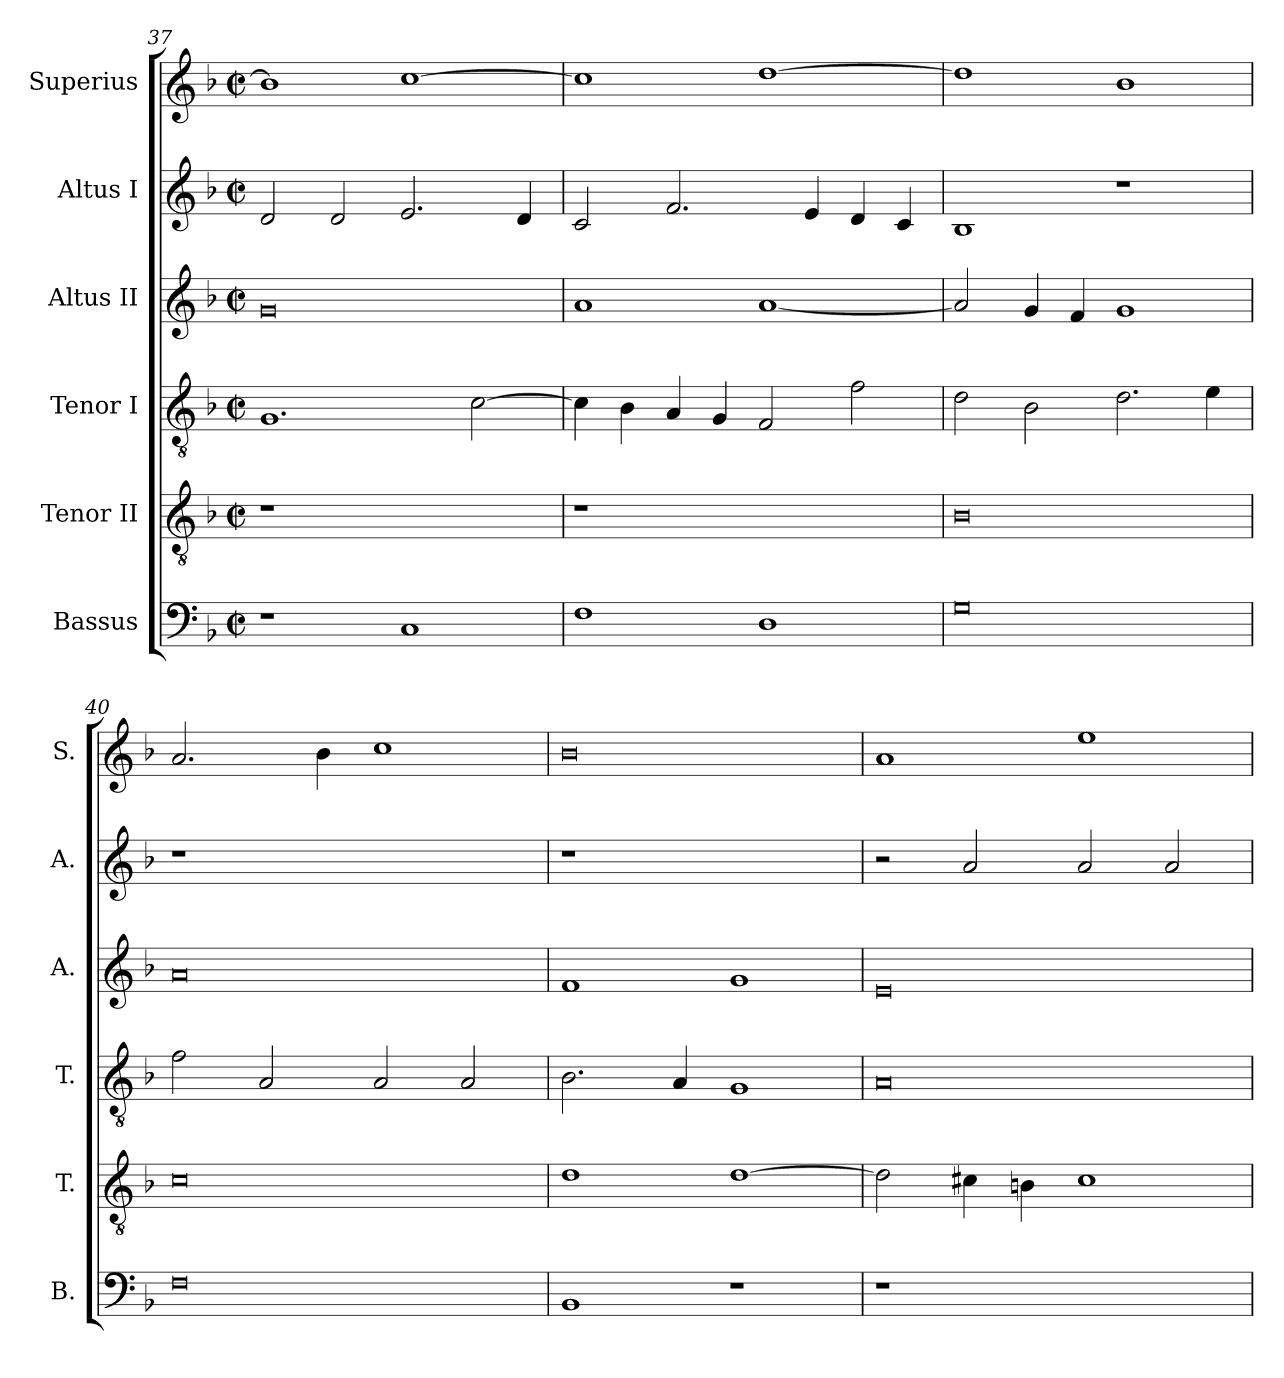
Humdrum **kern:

**kern	**kern	**kern	**kern	**kern	**kern
*part6	*part5	*part4	*part3	*part2	*part1
*staff6	*staff5	*staff4	*staff3	*staff2	*staff1
*I"Bassus	*I"Tenor II	*I"Tenor I	*I"Altus II	*I"Altus I	*I"Superius
*I'B.	*I'T.	*I'T.	*I'A.	*I'A.	*I'S.
*clefF4	*clefGv2	*clefGv2	*clefG2	*clefG2	*clefG2
*	*ITrd7c12	*ITrd7c12	*	*	*
*k[b-]	*k[b-]	*k[b-]	*k[b-]	*k[b-]	*k[b-]
*F:	*F:	*F:	*F:	*F:	*F:
*M2/2	*M2/2	*M2/2	*M2/2	*M2/2	*M2/2
*met(c|)	*met(c|)	*met(c|)	*met(c|)	*met(c|)	*met(c|)
=37	=37	=37	=37	=37	=37
!	!LO:N:vis=1	!	!	!	!
1r	1r	1.GGi	0gi	2di/	1b-i]
.	.	.	.	2di/	.
1Ci	1ryy	.	.	2.ei/	[>1cci
.	.	[>2Ci\	.	.	.
.	.	.	.	4di/	.
!!LO:PB:g=z
=38	=38	=38	=38	=38	=38
!	!LO:N:vis=1	!	!	!	!
1Fi	1r	4Ci\]	1ai	2ci/	1cci]
.	.	4BB-i\	.	.	.
.	.	4AAi/	.	2.fi/	.
.	.	4GGi/	.	.	.
1Di	1ryy	2FFi/	[<1ai	.	[>1ddi
.	.	.	.	4ei/	.
.	.	2Fi\	.	4di/	.
.	.	.	.	4ci/	.
=39	=39	=39	=39	=39	=39
0Gi	0BB-i	2Di\	2ai/]	1B-i	1ddi]
.	.	2BB-i\	4gi/	.	.
.	.	.	4fi/	.	.
.	.	2.Di\	1gi	1r	1b-i
.	.	4Ei\	.	.	.
=40	=40	=40	=40	=40	=40
!	!	!	!	!LO:N:vis=1	!
0Fi	0Ci	2Fi\	0ai	1r	2.ai/
.	.	2AAi/	.	.	.
.	.	.	.	.	4b-i\
.	.	2AAi/	.	1ryy	1cci
.	.	2AAi/	.	.	.
=41	=41	=41	=41	=41	=41
!	!	!	!	!LO:N:vis=1	!
1BB-i	1Di	2.BB-i\	1fi	1r	0b-i
.	.	4AAi/	.	.	.
1r	[>1Di	1GGi	1gi	1ryy	.
=42	=42	=42	=42	=42	=42
!LO:N:vis=1	!	!	!	!	!
1r	2Di\]	0AAi	0ei	2r	1ai
.	4C#Xi\	.	.	2ai/	.
.	4BBni\	.	.	.	.
1ryy	1C#i	.	.	2ai/	1eei
.	.	.	.	2ai/	.
=	=	=	=	=	=
*-	*-	*-	*-	*-	*-
